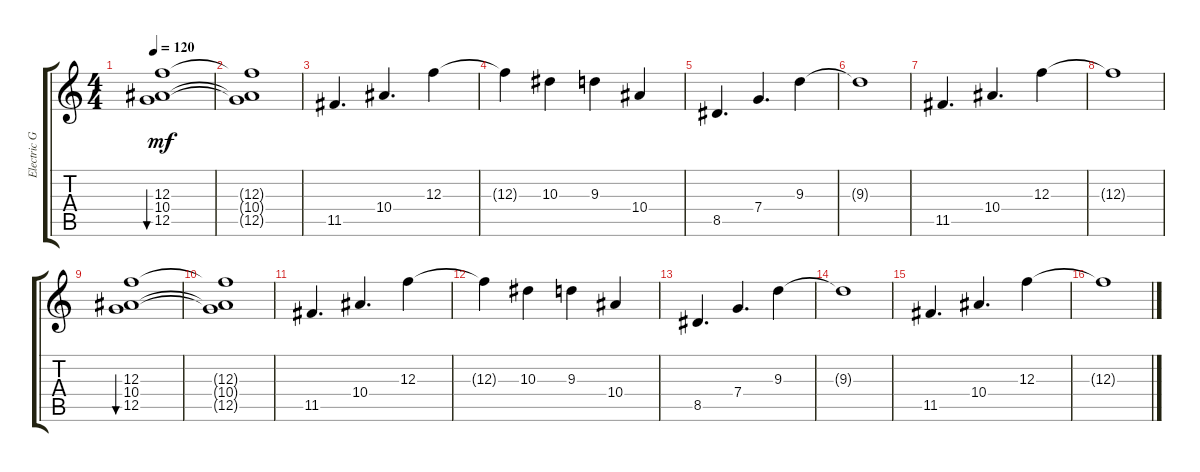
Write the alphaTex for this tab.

\track ("Electric Guitar" "Electric G") {instrument electricguitarclean}
\staff {score tabs}
\tuning (D4 A3 F3 C3 G2 D2) {hide}
\ts (4 4)
\tempo 120
\clef g2
\ks c
(12.3 10.4 12.5).1{bu 60 dy mf instrument electricguitarclean} |
(12.3{t} 10.4{t} 12.5{t}).1 |
11.5.4{d} 10.4.4{d} 12.3.4 |
12.3{t}.4 10.3.4 9.3.4 10.4.4 |
8.5.4{d} 7.4.4{d} 9.3.4 |
9.3{t}.1 |
11.5.4{d} 10.4.4{d} 12.3.4 |
12.3{t}.1 |
(12.3 10.4 12.5).1{bu 60} |
(12.3{t} 10.4{t} 12.5{t}).1 |
11.5.4{d} 10.4.4{d} 12.3.4 |
12.3{t}.4 10.3.4 9.3.4 10.4.4 |
8.5.4{d} 7.4.4{d} 9.3.4 |
9.3{t}.1 |
11.5.4{d} 10.4.4{d} 12.3.4 |
12.3{t}.1
